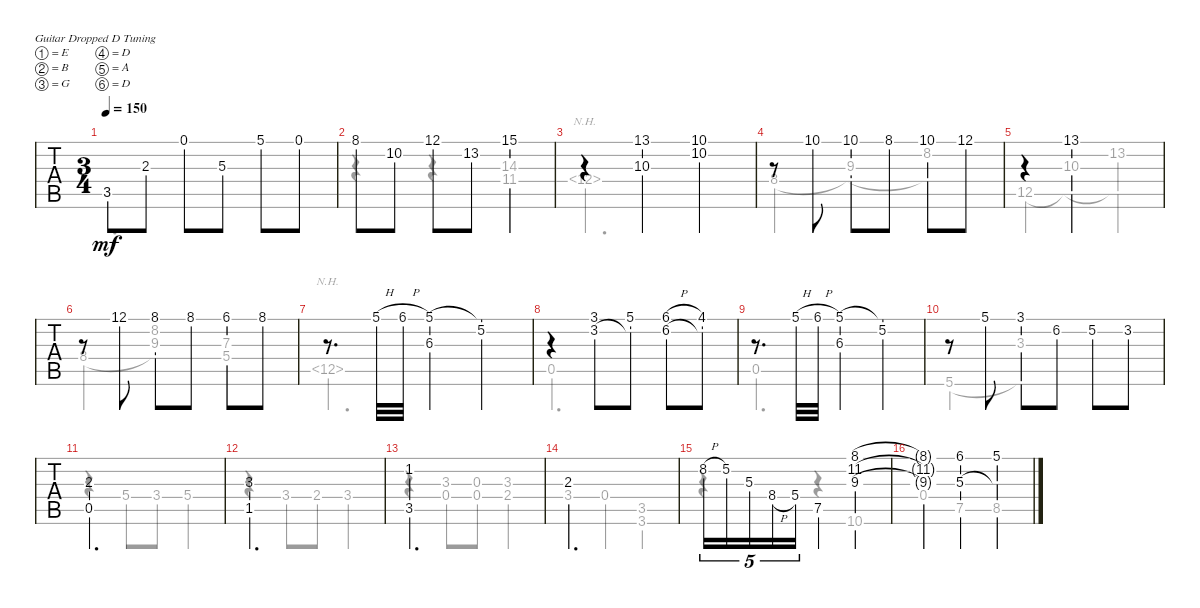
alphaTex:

\bracketExtendMode groupsimilarinstruments
\singleTrackTrackNamePolicy hidden
\multiTrackTrackNamePolicy hidden
\firstSystemTrackNameOrientation horizontal
\otherSystemsTrackNameOrientation horizontal
\track ("Untitled" "N-Gt") {instrument acousticgrandpiano}
\staff {tabs}
\tuning (E4 B3 G3 D3 A2 D2)
\displaytranspose 12
\voice
\ts (3 4)
\tempo 150
\clef g2
\scale
0.340501
\ks dminor
3.5.8{dy mf} 2.3.8 0.1.8 5.3.8 5.1.8 0.1.8 |
\scale
0.217463 8.1.8 10.2.8 12.1.8 13.2.8 15.1.4 |
r.4 (13.1 10.3).4 (10.1 10.2).4 |
r.8 10.1.8 10.1.8 8.1.8 10.1.8 12.1.8 |
r.4 13.1.2 |
r.8 12.1.8 8.1.8 8.1.8 6.1.8 8.1.8 |
r.8{d} 5.1{h}.32 6.1{h}.32 (5.1 6.3).4 (5.1{t} 5.2).4 |
r.4 (3.1 3.2).8 (5.1 3.2{t}).8 (6.1{h} 6.2).8 (4.1 6.2{t}).8 |
\scale
0.490872 r.8{d} 5.1{h}.32 6.1{h}.32 (5.1 6.3).4 (5.1{t} 5.2).4 |
\scale
0.291858 r.8 5.1.8 3.1.8 6.2.8 5.2.8 3.2.8 |
\scale
0.217463 (2.3 0.5).2{d} |
\scale
0.413706 (3.3 1.5).2{d} |
\scale
0.306391 (1.2 3.5).2{d} |
\scale
0.279661 2.3.2{d} |
\scale
0.41585 8.2{h}.16{tu (5 4)} 5.2.16{tu (5 4)} 5.3.16{tu (5 4)} 8.4{h}.16{tu (5 4)} 5.4.16{tu (5 4)} 7.5.4 (8.1 11.2 9.3).4 |
\scale
0.236465 (8.1{t} 11.2{t} 9.3{t}).4 (6.1 5.3).4 (5.1 5.3{t}).4
\voice
\clef g2
\ottava regular
\simile none
\scale
0.340501
\ks dminor
3.5.2{d dy mf} |
\scale
0.217463 r.4 r.4 (14.3 11.4).4 |
12.4{nh}.2{d} |
8.4.4 (9.3 8.4{t}).4 (8.2 8.4{t}).4 |
12.5.4 (10.3 12.5{t}).4 (13.2 12.5{t}).4 |
8.4.4 (8.2 9.3 8.4{t}).4 (7.3 5.4).4 |
12.5{nh}.2{d} |
0.5.2{d} |
\scale
0.490872 0.5.2{d} |
\scale
0.291858 5.6.4 (3.3 5.6{t}).2 |
\scale
0.217463 r.4 5.4.8 3.4.8 5.4.4 |
\scale
0.413706 r.4 3.4.8 2.4.8 3.4.4 |
\scale
0.306391 r.4 (3.3 0.4).8 (0.3 0.4).8 (3.3 2.4).4 |
\scale
0.279661 3.4.4 0.4.4 (3.5 3.6).4 |
\scale
0.41585 r.4 r.4 10.6.4 |
\scale
0.236465 0.4.4 7.5.4 8.5.4
